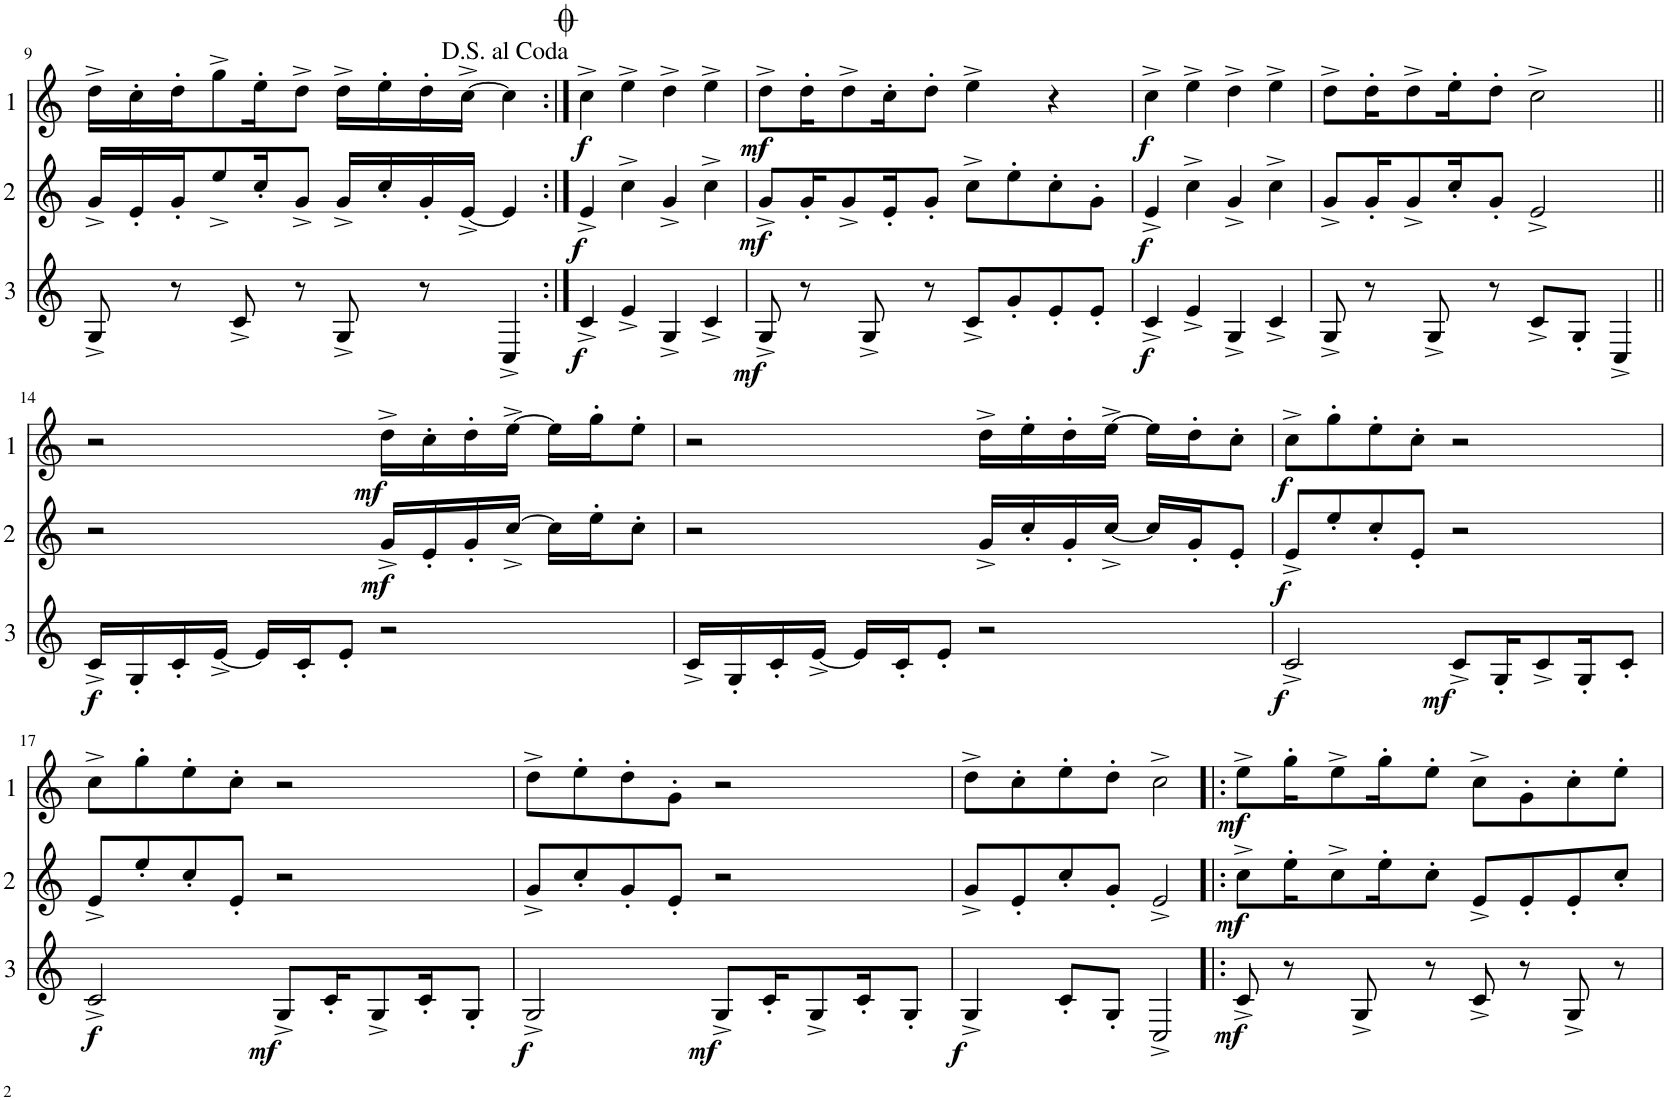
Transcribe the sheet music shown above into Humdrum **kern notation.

**kern	**dynam	**kern	**dynam	**kern	**dynam
*part3	*part3	*part2	*part2	*part1	*part1
*staff3	*staff3	*staff2	*staff2	*staff1	*staff1
*I"Cor 3	*	*I"Cor 2	*	*I"Cor 1	*
!!LO:PB:g=z
*clefG2	*	*clefG2	*	*clefG2	*
*Trd4c7	*	*Trd4c7	*	*Trd4c7	*
*k[]	*	*k[]	*	*k[]	*
*M4/4	*	*M4/4	*	*M4/4	*
=9	=9	=9	=9	=9	=9
8G^/	.	16g^/LL	.	16dd^\LL	.
.	.	16e'/	.	16cc'\	.
8r	.	16g'/J	.	16dd'\J	.
.	.	8ee^/	.	8gg^\	.
8c^/	.	.	.	.	.
.	.	16cc'/K	.	16ee'\K	.
8r	.	8g^/J	.	8dd^\J	.
8G^/	.	16g^/LL	.	16dd^\LL	.
.	.	16cc'/	.	16ee'\	.
8r	.	16g'/	.	16dd'\	.
.	.	[16e^/JJ	.	[16cc^\JJ	.
4C^/	.	4e/]	.	4cc\]	.
=10:|!	=10:|!	=10:|!	=10:|!	=10:|!	=10:|!
!	!LO:DY:b	!	!LO:DY:b	!	!LO:DY:b
4c^/	f	4e^/	f	4cc^\	f
4e^/	.	4cc^\	.	4ee^\	.
4G^/	.	4g^/	.	4dd^\	.
4c^/	.	4cc^\	.	4ee^\	.
=11	=11	=11	=11	=11	=11
!	!LO:DY:b	!	!LO:DY:b	!	!LO:DY:b
8G^/	mf	8g^/L	mf	8dd^\L	mf
8r	.	16g'/K	.	16dd'\K	.
.	.	8g^/	.	8dd^\	.
8G^/	.	.	.	.	.
.	.	16e'/K	.	16cc'\K	.
8r	.	8g'/J	.	8dd'\J	.
8c^/L	.	8cc^\L	.	4ee^\	.
8g'/	.	8ee'\	.	.	.
8e'/	.	8cc'\	.	4r	.
8e'/J	.	8g'\J	.	.	.
=12	=12	=12	=12	=12	=12
!	!LO:DY:b	!	!LO:DY:b	!	!LO:DY:b
4c^/	f	4e^/	f	4cc^\	f
4e^/	.	4cc^\	.	4ee^\	.
4G^/	.	4g^/	.	4dd^\	.
4c^/	.	4cc^\	.	4ee^\	.
=13	=13	=13	=13	=13	=13
8G^/	.	8g^/L	.	8dd^\L	.
8r	.	16g'/K	.	16dd'\K	.
.	.	8g^/	.	8dd^\	.
8G^/	.	.	.	.	.
.	.	16cc'/K	.	16ee'\K	.
8r	.	8g'/J	.	8dd'\J	.
8c^/L	.	2e^/	.	2cc^\	.
8G'/J	.	.	.	.	.
4C^/	.	.	.	.	.
!!LO:LB:g=z
=14||	=14||	=14||	=14||	=14||	=14||
!	!LO:DY:b	!	!	!	!
16c^/LL	f	2r	.	2r	.
16G'/	.	.	.	.	.
16c'/	.	.	.	.	.
[16e^/JJ	.	.	.	.	.
16e/LL]	.	.	.	.	.
16c'/J	.	.	.	.	.
8e'/J	.	.	.	.	.
!	!	!	!LO:DY:b	!	!LO:DY:b
2r	.	16g^/LL	mf	16dd^\LL	mf
.	.	16e'/	.	16cc'\	.
.	.	16g'/	.	16dd'\	.
.	.	[16cc^/JJ	.	[16ee^\JJ	.
.	.	16cc\LL]	.	16ee\LL]	.
.	.	16ee'\J	.	16gg'\J	.
.	.	8cc'\J	.	8ee'\J	.
=15	=15	=15	=15	=15	=15
16c^/LL	.	2r	.	2r	.
16G'/	.	.	.	.	.
16c'/	.	.	.	.	.
[16e^/JJ	.	.	.	.	.
16e/LL]	.	.	.	.	.
16c'/J	.	.	.	.	.
8e'/J	.	.	.	.	.
2r	.	16g^/LL	.	16dd^\LL	.
.	.	16cc'/	.	16ee'\	.
.	.	16g'/	.	16dd'\	.
.	.	[16cc^/JJ	.	[16ee^\JJ	.
.	.	16cc/LL]	.	16ee\LL]	.
.	.	16g'/J	.	16dd'\J	.
.	.	8e'/J	.	8cc'\J	.
=16	=16	=16	=16	=16	=16
!	!LO:DY:b	!	!LO:DY:b	!	!LO:DY:b
2c^/	f	8e^/L	f	8cc^\L	f
.	.	8ee'/	.	8gg'\	.
.	.	8cc'/	.	8ee'\	.
.	.	8e'/J	.	8cc'\J	.
!	!LO:DY:b	!	!	!	!
8c^/L	mf	2r	.	2r	.
16G'/K	.	.	.	.	.
8c^/	.	.	.	.	.
16G'/K	.	.	.	.	.
8c'/J	.	.	.	.	.
!!LO:LB:g=z
=17	=17	=17	=17	=17	=17
!	!LO:DY:b	!	!	!	!
2c^/	f	8e^/L	.	8cc^\L	.
.	.	8ee'/	.	8gg'\	.
.	.	8cc'/	.	8ee'\	.
.	.	8e'/J	.	8cc'\J	.
!	!LO:DY:b	!	!	!	!
8G^/L	mf	2r	.	2r	.
16c'/K	.	.	.	.	.
8G^/	.	.	.	.	.
16c'/K	.	.	.	.	.
8G'/J	.	.	.	.	.
=18	=18	=18	=18	=18	=18
!	!LO:DY:b	!	!	!	!
2G^/	f	8g^/L	.	8dd^\L	.
.	.	8cc'/	.	8ee'\	.
.	.	8g'/	.	8dd'\	.
.	.	8e'/J	.	8g'\J	.
!	!LO:DY:b	!	!	!	!
8G^/L	mf	2r	.	2r	.
16c'/K	.	.	.	.	.
8G^/	.	.	.	.	.
16c'/K	.	.	.	.	.
8G'/J	.	.	.	.	.
=19	=19	=19	=19	=19	=19
!	!LO:DY:b	!	!	!	!
4G^/	f	8g^/L	.	8dd^\L	.
.	.	8e'/	.	8cc'\	.
8c'/L	.	8cc'/	.	8ee'\	.
8G'/J	.	8g'/J	.	8dd'\J	.
2C^/	.	2e^/	.	2cc^\	.
=20!|:	=20!|:	=20!|:	=20!|:	=20!|:	=20!|:
!	!LO:DY:b	!	!LO:DY:b	!	!LO:DY:b
8c^/	mf	8cc^\L	mf	8ee^\L	mf
8r	.	16ee'\K	.	16gg'\K	.
.	.	8cc^\	.	8ee^\	.
8G^/	.	.	.	.	.
.	.	16ee'\K	.	16gg'\K	.
8r	.	8cc'\J	.	8ee'\J	.
8c^/	.	8e^/L	.	8cc^\L	.
8r	.	8e'/	.	8g'\	.
8G^/	.	8e'/	.	8cc'\	.
8r	.	8cc'/J	.	8ee'\J	.
=	=	=	=	=	=
*-	*-	*-	*-	*-	*-
